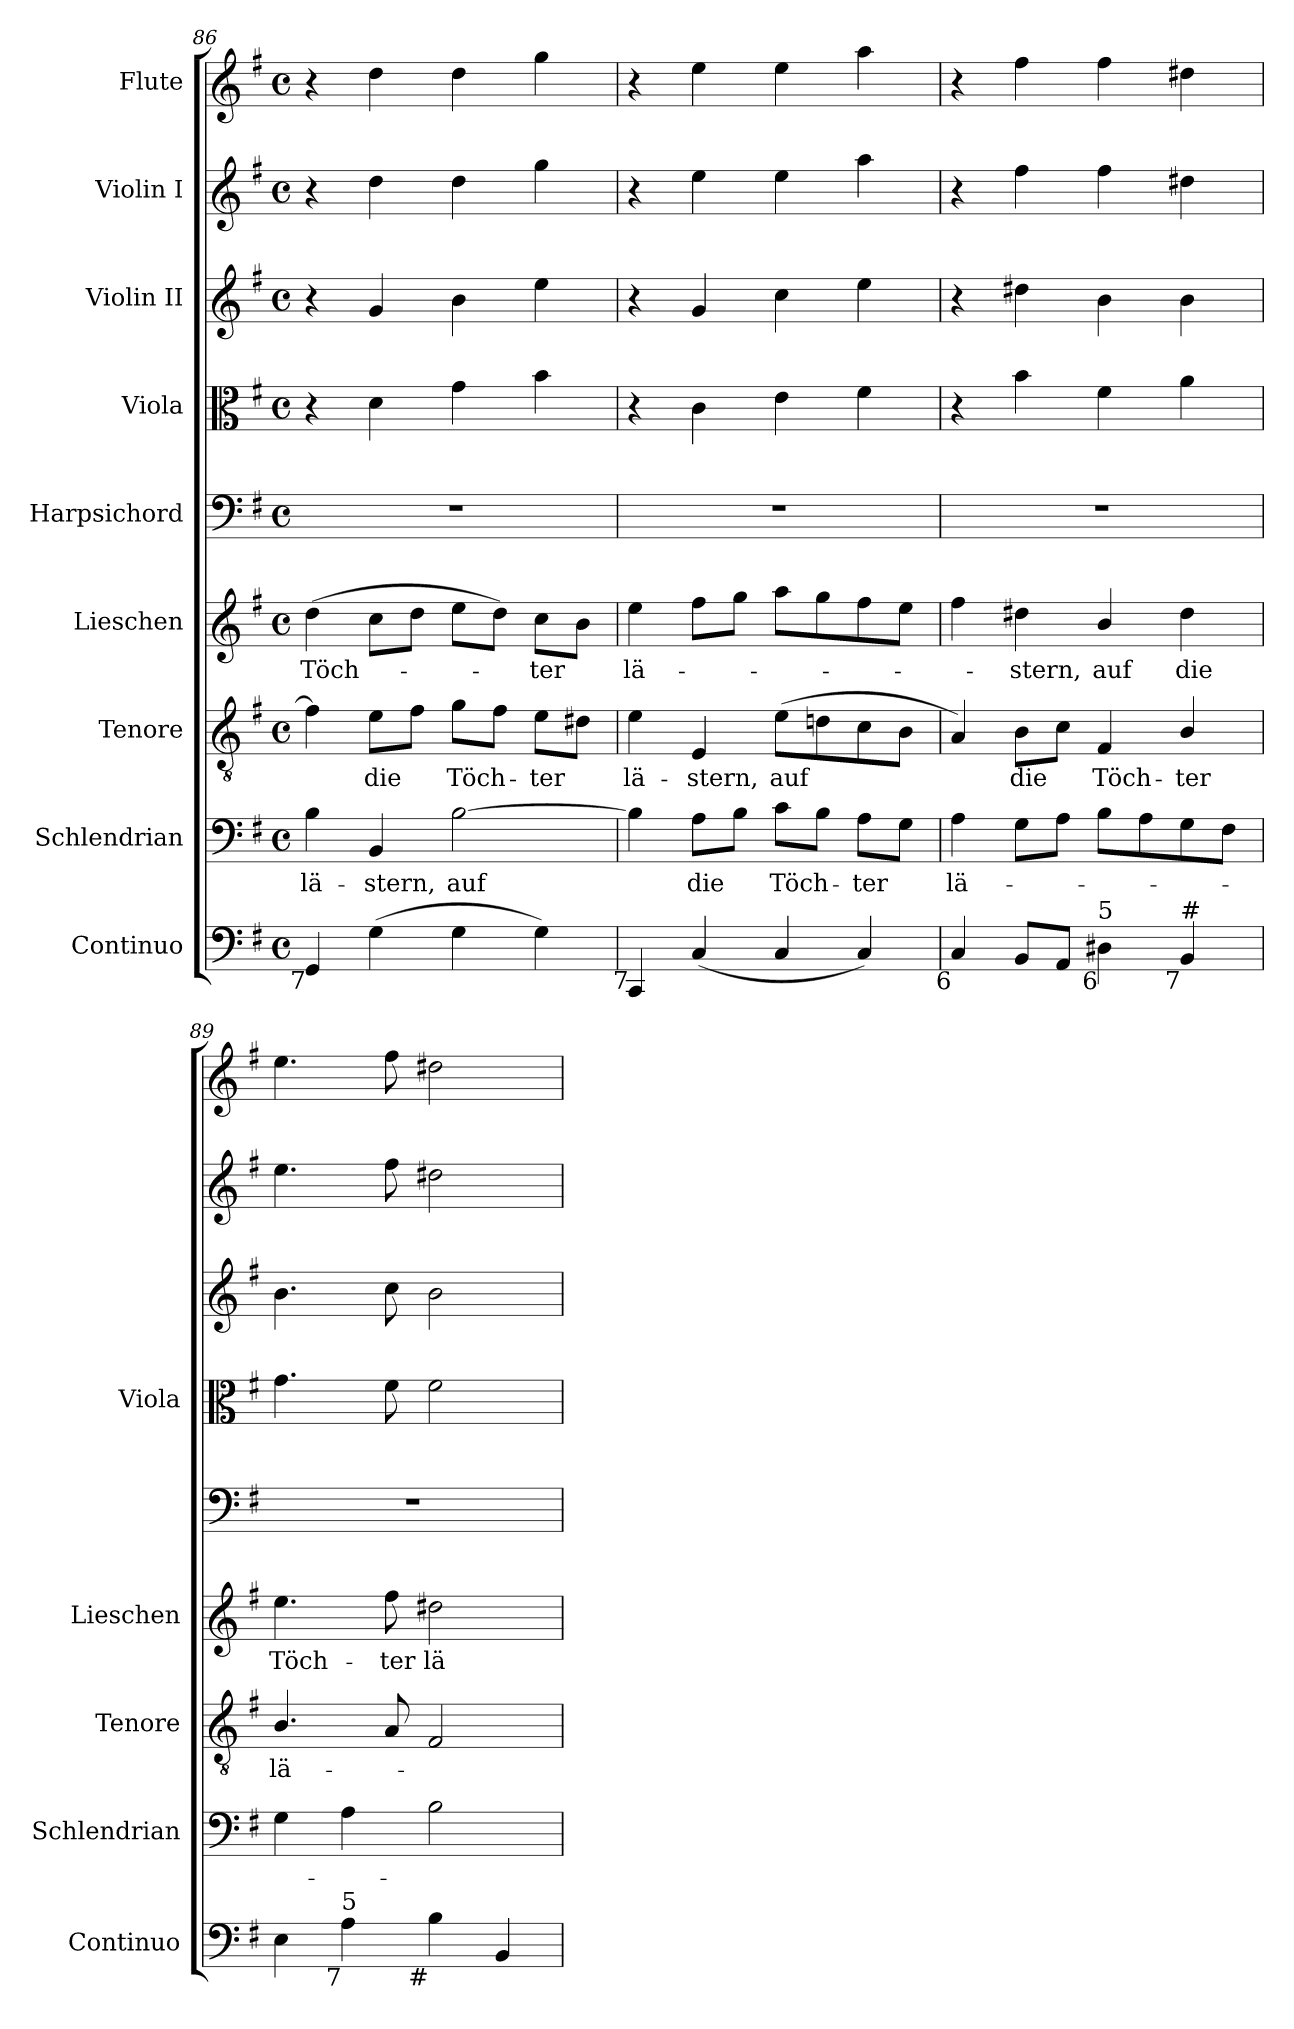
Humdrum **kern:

**kern	**kern	**text	**kern	**text	**kern	**text	**kern	**kern	**kern	**kern	**kern
*part9	*part8	*part8	*part7	*part7	*part6	*part6	*part5	*part4	*part3	*part2	*part1
*staff9	*staff8	*staff8	*staff7	*staff7	*staff6	*staff6	*staff5	*staff4	*staff3	*staff2	*staff1
*I"Continuo	*I"Schlendrian	*	*I"Tenore	*	*I"Lieschen	*	*I"Harpsichord	*I"Viola	*I"Violin II	*I"Violin I	*I"Flute
*I'Continuo	*I'Schlendrian	*	*I'Tenore	*	*I'Lieschen	*	*	*I'Viola	*	*	*
*clefF4	*clefF4	*	*clefGv2	*	*clefG2	*	*clefF4	*clefC3	*clefG2	*clefG2	*clefG2
*	*	*	*ITrd7c12	*	*	*	*	*	*	*	*
*k[f#]	*k[f#]	*	*k[f#]	*	*k[f#]	*	*k[f#]	*k[f#]	*k[f#]	*k[f#]	*k[f#]
*G:	*G:	*	*G:	*	*G:	*	*G:	*G:	*G:	*G:	*G:
*M4/4	*M4/4	*	*M4/4	*	*M4/4	*	*M4/4	*M4/4	*M4/4	*M4/4	*M4/4
*met(c)	*met(c)	*	*met(c)	*	*met(c)	*	*met(c)	*met(c)	*met(c)	*met(c)	*met(c)
=86	=86	=86	=86	=86	=86	=86	=86	=86	=86	=86	=86
!	!	!LO:LY:b:color=#000000	!	!	!	!	!	!	!	!	!
!LO:TX:b:rj:t=7	!	!	!	!	!	!	!	!	!	!	!
!	!	!	!	!	!	!LO:LY:b:color=#000000	!	!	!	!	!
4GGi/	4Bi\	lä-	4F#i\]	.	(4ddi\	Töch-	1r	4r	4r	4r	4r
!	!	!LO:LY:b:color=#000000	!	!	!	!	!	!	!	!	!
!	!	!	!	!LO:LY:b:color=#000000	!	!	!	!	!	!	!
(4Gi\	4BBi/	-stern,	8Ei\L	die	8cci\L	.	.	4di\	4gi/	4ddi\	4ddi\
.	.	.	8F#i\J	.	8ddi\J	.	.	.	.	.	.
!	!	!LO:LY:b:color=#000000	!	!	!	!	!	!	!	!	!
!	!	!	!	!LO:LY:b:color=#000000	!	!	!	!	!	!	!
4Gi\	[2Bi\	auf	8Gi\L	Töch-	8eei\L	.	.	4gi\	4bi\	4ddi\	4ddi\
.	.	.	8F#i\J	.	8ddi\J)	.	.	.	.	.	.
!	!	!	!	!LO:LY:b:color=#000000	!	!	!	!	!	!	!
!	!	!	!	!	!	!LO:LY:b:color=#000000	!	!	!	!	!
4Gi\)	.	.	8Ei\L	-ter	8cci\L	-ter	.	4bi\	4eei\	4ggi\	4ggi\
.	.	.	8D#Xi\J	.	8bi\J	.	.	.	.	.	.
!!LO:PB:g=z
=87	=87	=87	=87	=87	=87	=87	=87	=87	=87	=87	=87
!	!	!	!	!LO:LY:b:color=#000000	!	!	!	!	!	!	!
!LO:TX:b:rj:t=7	!	!	!	!	!	!	!	!	!	!	!
!	!	!	!	!	!	!LO:LY:b:color=#000000	!	!	!	!	!
4CCi/	4Bi\]	.	4Ei\	lä-	4eei\	lä-	1r	4r	4r	4r	4r
!	!	!LO:LY:b:color=#000000	!	!	!	!	!	!	!	!	!
!	!	!	!	!LO:LY:b:color=#000000	!	!	!	!	!	!	!
(4Ci/	8Ai\L	die	4EEi/	-stern,	8ff#i\L	.	.	4ci\	4gi/	4eei\	4eei\
.	8Bi\J	.	.	.	8ggi\J	.	.	.	.	.	.
!	!	!LO:LY:b:color=#000000	!	!	!	!	!	!	!	!	!
!	!	!	!	!LO:LY:b:color=#000000	!	!	!	!	!	!	!
4Ci/	8ci\L	Töch-	(8Ei\L	auf	8aai\L	.	.	4ei\	4cci\	4eei\	4eei\
.	8Bi\J	.	8Dni\	.	8ggi\	.	.	.	.	.	.
!	!	!LO:LY:b:color=#000000	!	!	!	!	!	!	!	!	!
4Ci/)	8Ai\L	-ter	8Ci\	.	8ff#i\	.	.	4f#i\	4eei\	4aai\	4aai\
.	8Gi\J	.	8BBi\J	.	8eei\J	.	.	.	.	.	.
=88	=88	=88	=88	=88	=88	=88	=88	=88	=88	=88	=88
!LO:TX:b:rj:t=6	!	!	!	!	!	!	!	!	!	!	!
!	!	!LO:LY:b:color=#000000	!	!	!	!	!	!	!	!	!
4Ci/	4Ai\	lä-	4AAi/)	.	4ff#i\	.	1r	4r	4r	4r	4r
!	!	!	!	!LO:LY:b:color=#000000	!	!	!	!	!	!	!
!	!	!	!	!	!	!LO:LY:b:color=#000000	!	!	!	!	!
8BBi/L	8Gi\L	.	8BBi\L	die	4dd#Xi\	-stern,	.	4bi\	4dd#Xi\	4ff#i\	4ff#i\
8AAi/J	8Ai\J	.	8Ci\J	.	.	.	.	.	.	.	.
!	!	!	!	!LO:LY:b:color=#000000	!	!	!	!	!	!	!
!LO:TX:b:rj:t=6	!	!	!	!	!	!	!	!	!	!	!
!LO:TX:t=5	!	!	!	!	!	!	!	!	!	!	!
!	!	!	!	!	!	!LO:LY:b:color=#000000	!	!	!	!	!
4D#Xi\	8Bi\L	.	4FF#i/	Töch-	4bi/	auf	.	4f#i\	4bi\	4ff#i\	4ff#i\
.	8Ai\	.	.	.	.	.	.	.	.	.	.
!	!	!	!	!LO:LY:b:color=#000000	!	!	!	!	!	!	!
!LO:TX:b:rj:t=7	!	!	!	!	!	!	!	!	!	!	!
!LO:TX:t=#	!	!	!	!	!	!	!	!	!	!	!
!	!	!	!	!	!	!LO:LY:b:color=#000000	!	!	!	!	!
4BBi/	8Gi\	.	4BBi/	-ter	4dd#i\	die	.	4ai\	4bi\	4dd#Xi\	4dd#Xi\
.	8F#i\J	.	.	.	.	.	.	.	.	.	.
=89	=89	=89	=89	=89	=89	=89	=89	=89	=89	=89	=89
!	!	!	!	!LO:LY:b:color=#000000	!	!	!	!	!	!	!
!	!	!	!	!	!	!LO:LY:b:color=#000000	!	!	!	!	!
4Ei\	4Gi\	.	4.BBi/	lä-	4.eei\	Töch-	1r	4.gi\	4.bi\	4.eei\	4.eei\
!LO:TX:b:rj:t=7	!	!	!	!	!	!	!	!	!	!	!
!LO:TX:t=5	!	!	!	!	!	!	!	!	!	!	!
4Ai\	4Ai\	.	.	.	.	.	.	.	.	.	.
!	!	!	!	!	!	!LO:LY:b:color=#000000	!	!	!	!	!
.	.	.	8AAi/	.	8ff#i\	-ter	.	8f#i\	8cci\	8ff#i\	8ff#i\
!LO:TX:b:rj:t=#	!	!	!	!	!	!	!	!	!	!	!
!	!	!	!	!	!	!LO:LY:b:color=#000000	!	!	!	!	!
4Bi\	2Bi\	.	2FF#i/	.	2dd#Xi\	lä-	.	2f#i\	2bi\	2dd#Xi\	2dd#Xi\
4BBi/	.	.	.	.	.	.	.	.	.	.	.
=	=	=	=	=	=	=	=	=	=	=	=
*-	*-	*-	*-	*-	*-	*-	*-	*-	*-	*-	*-
